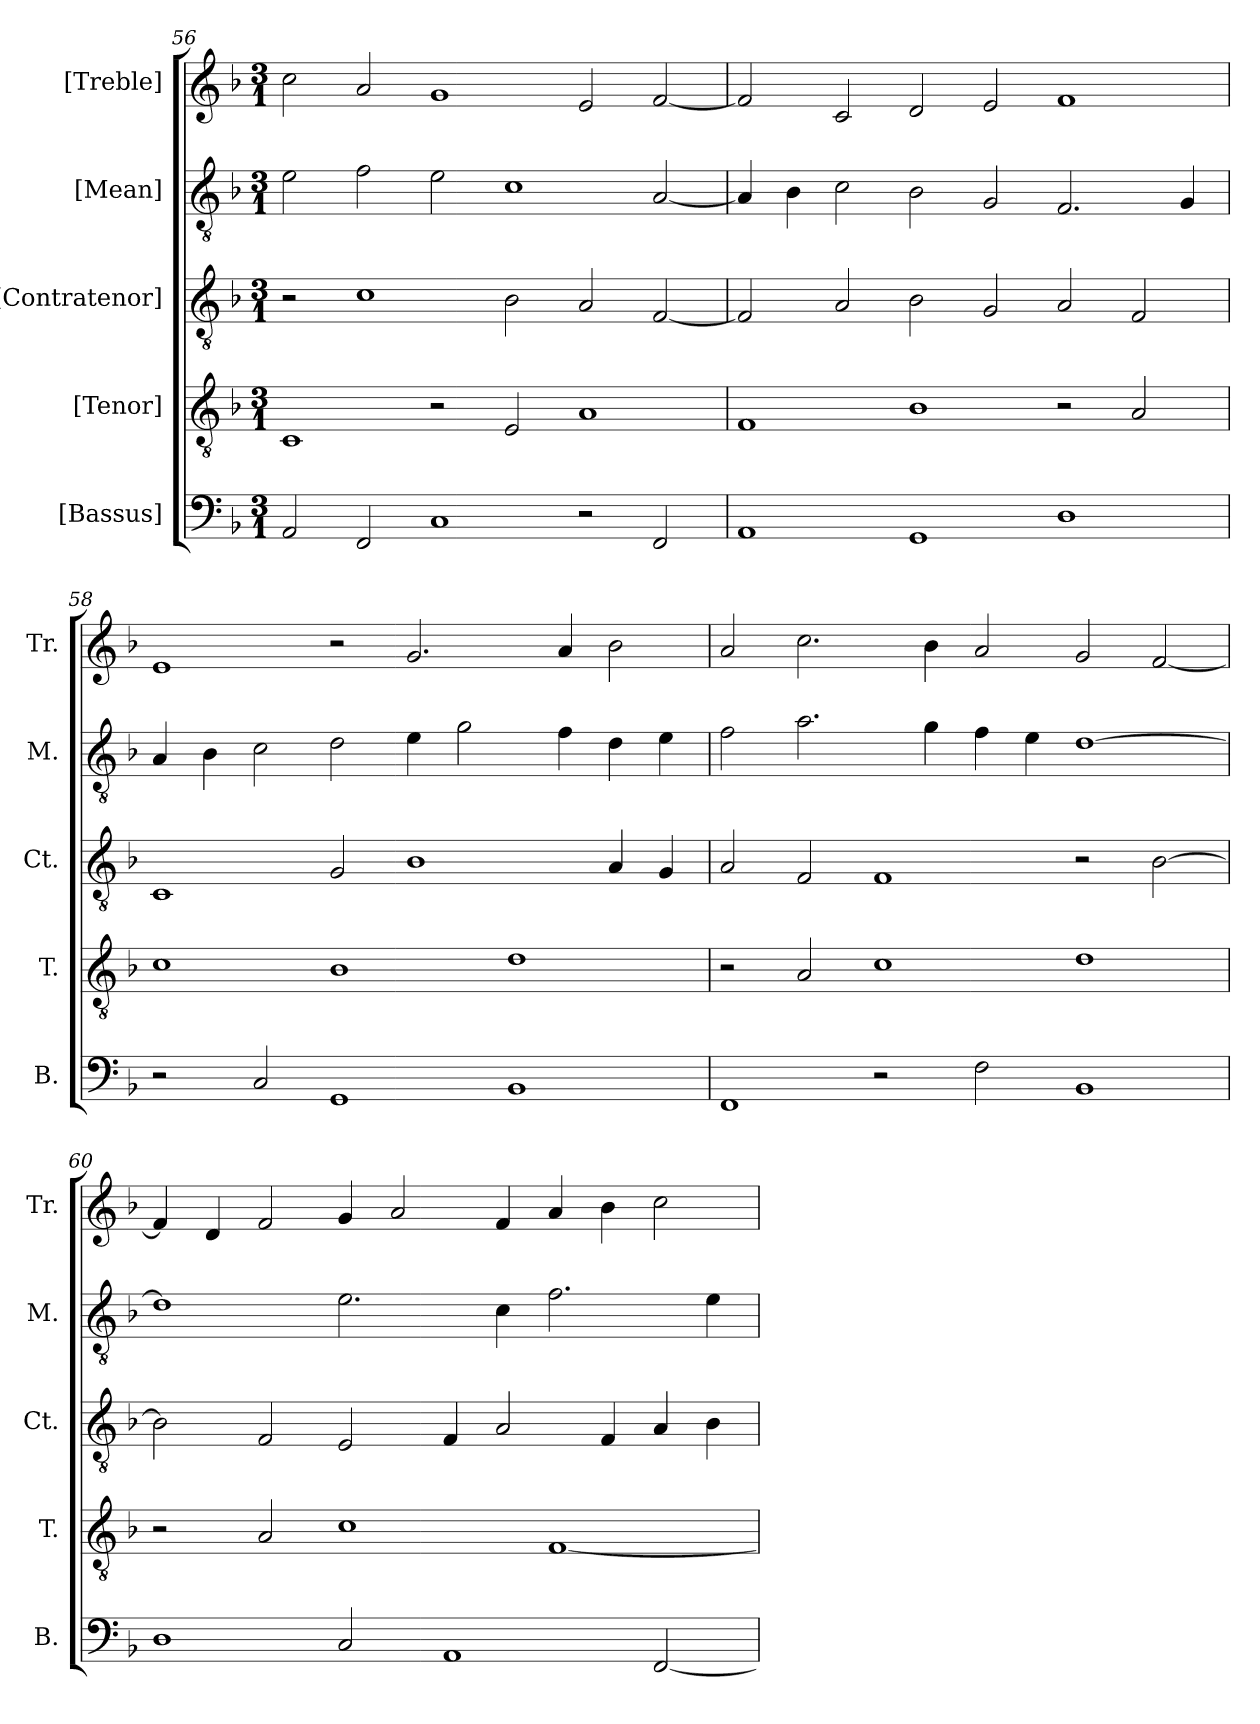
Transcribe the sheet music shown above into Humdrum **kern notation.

**kern	**kern	**kern	**kern	**kern
*part5	*part4	*part3	*part2	*part1
*staff5	*staff4	*staff3	*staff2	*staff1
*I"[Bassus]	*I"[Tenor]	*I"[Contratenor]	*I"[Mean]	*I"[Treble]
*I'B.	*I'T.	*I'Ct.	*I'M.	*I'Tr.
*clefF4	*clefGv2	*clefGv2	*clefGv2	*clefG2
*	*ITrd7c12	*ITrd7c12	*ITrd7c12	*
*k[b-]	*k[b-]	*k[b-]	*k[b-]	*k[b-]
*F:	*F:	*F:	*F:	*F:
*M3/1	*M3/1	*M3/1	*M3/1	*M3/1
=56	=56	=56	=56	=56
2AAi/	1CCi	2r	2Ei\	2cci\
2FFi/	.	1Ci	2Fi\	2ai/
1Ci	2r	.	2Ei\	1gi
.	2EEi/	2BB-i\	1Ci	.
2r	1AAi	2AAi/	.	2ei/
2FFi/	.	[<2FFi/	[<2AAi/	[<2fi/
=57	=57	=57	=57	=57
1AAi	1FFi	2FFi/]	4AAi/]	2fi/]
.	.	.	4BB-i\	.
.	.	2AAi/	2Ci\	2ci/
1GGi	1BB-i	2BB-i\	2BB-i\	2di/
.	.	2GGi/	2GGi/	2ei/
1Di	2r	2AAi/	2.FFi/	1fi
.	2AAi/	2FFi/	.	.
.	.	.	4GGi/	.
!!LO:PB:g=z
=58	=58	=58	=58	=58
2r	1Ci	1CCi	4AAi/	1ei
.	.	.	4BB-i\	.
2Ci/	.	.	2Ci\	.
1GGi	1BB-i	2GGi/	2Di\	2r
.	.	1BB-i	4Ei\	2.gi/
.	.	.	2Gi\	.
1BB-i	1Di	.	.	.
.	.	.	4Fi\	4ai/
.	.	4AAi/	4Di\	2b-i\
.	.	4GGi/	4Ei\	.
=59	=59	=59	=59	=59
1FFi	2r	2AAi/	2Fi\	2ai/
.	2AAi/	2FFi/	2.Ai\	2.cci\
2r	1Ci	1FFi	.	.
.	.	.	4Gi\	4b-i\
2Fi\	.	.	4Fi\	2ai/
.	.	.	4Ei\	.
1BB-i	1Di	2r	[>1Di	2gi/
.	.	[>2BB-i\	.	[<2fi/
=60	=60	=60	=60	=60
1Di	2r	2BB-i\]	1Di]	4fi/]
.	.	.	.	4di/
.	2AAi/	2FFi/	.	2fi/
2Ci/	1Ci	2EEi/	2.Ei\	4gi/
.	.	.	.	2ai/
1AAi	.	4FFi/	.	.
.	.	2AAi/	4Ci\	4fi/
.	[<1FFi	.	2.Fi\	4ai/
.	.	4FFi/	.	4b-i\
[<2FFi/	.	4AAi/	.	2cci\
.	.	4BB-i\	4Ei\	.
=	=	=	=	=
*-	*-	*-	*-	*-
